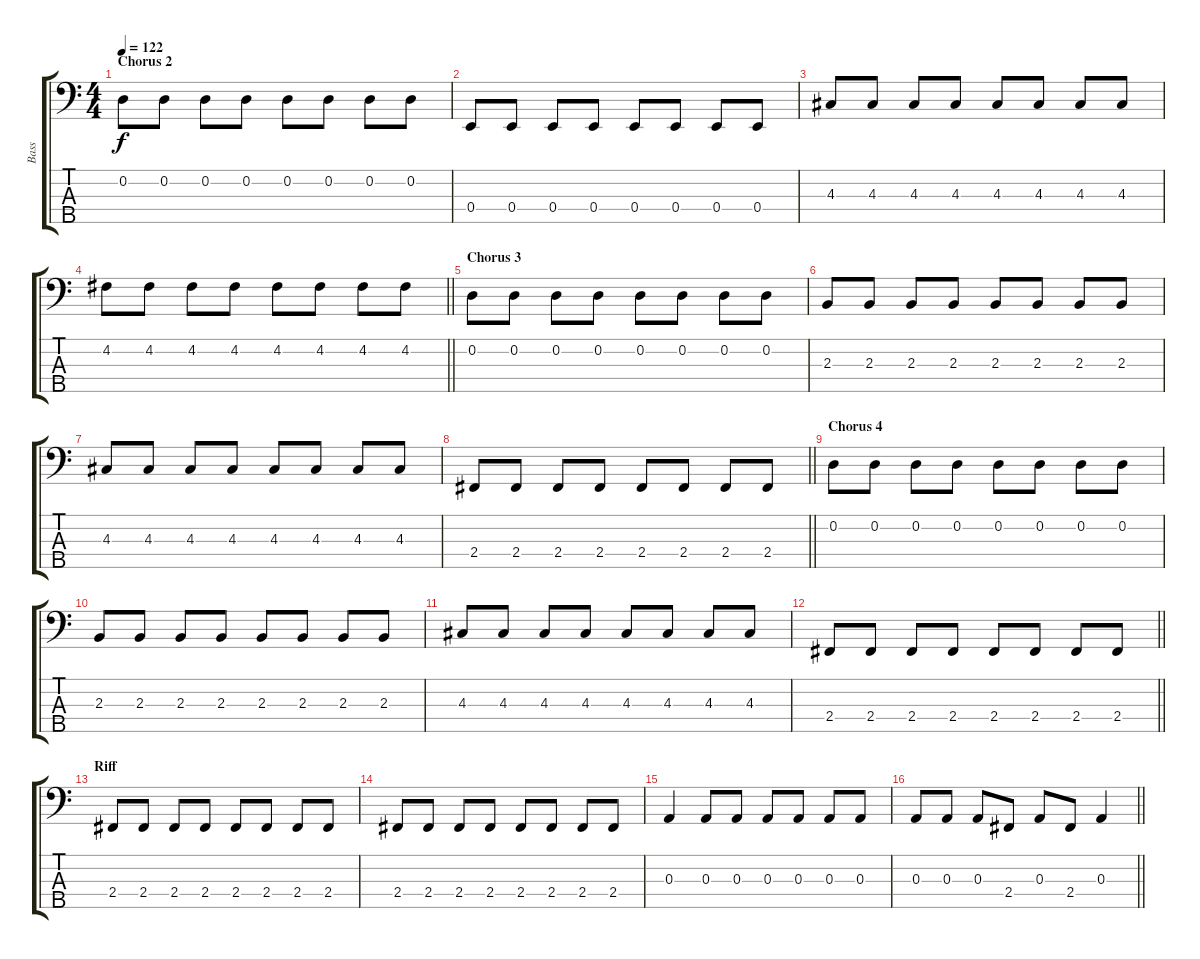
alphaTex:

\track ("Bass" "Bass") {instrument electricbassfinger}
\staff {score tabs}
\tuning (G2 D2 A1 E1 B0) {hide}
\ts (4 4)
\section ("" "Chorus 2")
\tempo 122
\clef f4
\ks c
0.2.8{dy f} 0.2.8 0.2.8 0.2.8 0.2.8 0.2.8 0.2.8 0.2.8 |
0.4.8 0.4.8 0.4.8 0.4.8 0.4.8 0.4.8 0.4.8 0.4.8 |
4.3.8 4.3.8 4.3.8 4.3.8 4.3.8 4.3.8 4.3.8 4.3.8 |
\barLineRight lightlight
4.2.8 4.2.8 4.2.8 4.2.8 4.2.8 4.2.8 4.2.8 4.2.8 |
\section ("" "Chorus 3")
0.2.8 0.2.8 0.2.8 0.2.8 0.2.8 0.2.8 0.2.8 0.2.8 |
2.3.8 2.3.8 2.3.8 2.3.8 2.3.8 2.3.8 2.3.8 2.3.8 |
4.3.8 4.3.8 4.3.8 4.3.8 4.3.8 4.3.8 4.3.8 4.3.8 |
\barLineRight lightlight
2.4.8 2.4.8 2.4.8 2.4.8 2.4.8 2.4.8 2.4.8 2.4.8 |
\section ("" "Chorus 4")
0.2.8 0.2.8 0.2.8 0.2.8 0.2.8 0.2.8 0.2.8 0.2.8 |
2.3.8 2.3.8 2.3.8 2.3.8 2.3.8 2.3.8 2.3.8 2.3.8 |
4.3.8 4.3.8 4.3.8 4.3.8 4.3.8 4.3.8 4.3.8 4.3.8 |
\barLineRight lightlight
2.4.8 2.4.8 2.4.8 2.4.8 2.4.8 2.4.8 2.4.8 2.4.8 |
\section ("" "Riff")
2.4.8 2.4.8 2.4.8 2.4.8 2.4.8 2.4.8 2.4.8 2.4.8 |
2.4.8 2.4.8 2.4.8 2.4.8 2.4.8 2.4.8 2.4.8 2.4.8 |
0.3.4 0.3.8 0.3.8 0.3.8 0.3.8 0.3.8 0.3.8 |
\barLineRight lightlight
0.3.8 0.3.8 0.3.8 2.4.8 0.3.8 2.4.8 0.3.4
